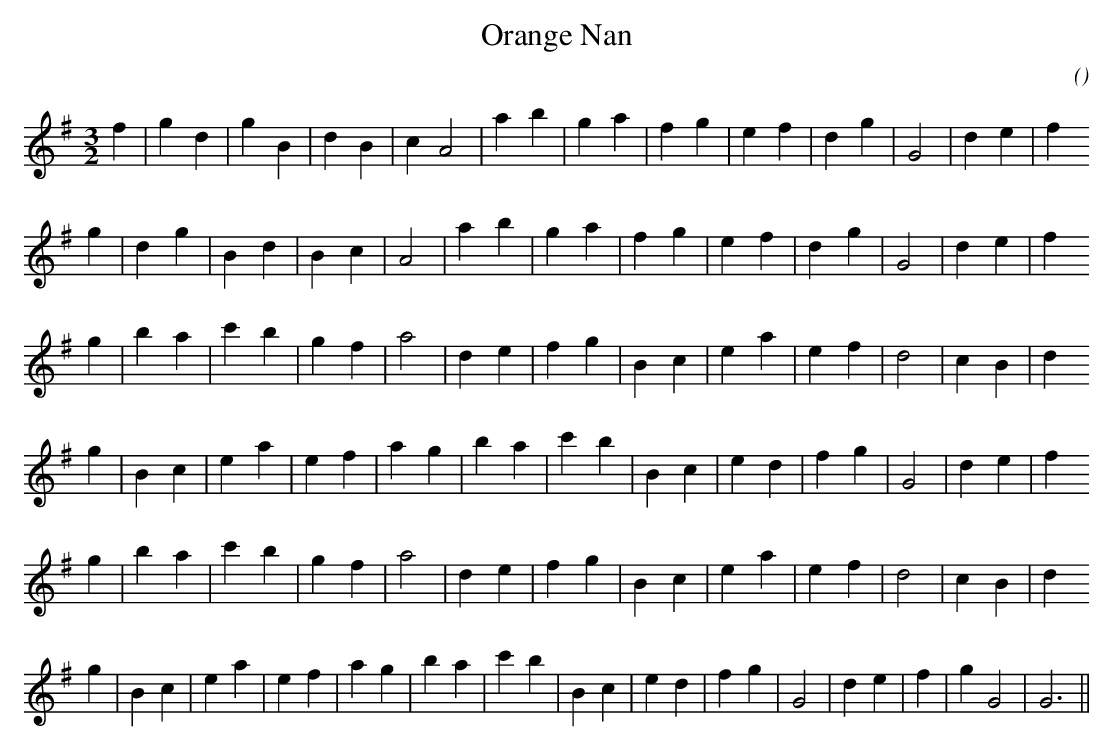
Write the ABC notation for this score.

X:1
T: Orange Nan
C:
O:
M:3/2
K:G
K:G
M:3/2
L:1/16
f4 |g4 d4 |g4 B4 |d4 B4 |c4 A8 |a4 b4 |g4 a4 |f4 g4 |e4 f4 |d4 g4 |G8 |d4 e4 |f4
g4 |d4 g4 |B4 d4 |B4 c4 |A8 |a4 b4 |g4 a4 |f4 g4 |e4 f4 |d4 g4 |G8 |d4 e4 |f4
g4 |b4 a4 |c'4 b4 |g4 f4 |a8 |d4 e4 |f4 g4 |B4 c4 |e4 a4 |e4 f4 |d8 |c4 B4 |d4
g4 |B4 c4 |e4 a4 |e4 f4 |a4 g4 |b4 a4 |c'4 b4 |B4 c4 |e4 d4 |f4 g4 |G8 |d4 e4 |f4
g4 |b4 a4 |c'4 b4 |g4 f4 |a8 |d4 e4 |f4 g4 |B4 c4 |e4 a4 |e4 f4 |d8 |c4 B4 |d4
g4 |B4 c4 |e4 a4 |e4 f4 |a4 g4 |b4 a4 |c'4 b4 |B4 c4 |e4 d4 |f4 g4 |G8 |d4 e4 |f4 |g4 G8|G12 ||
